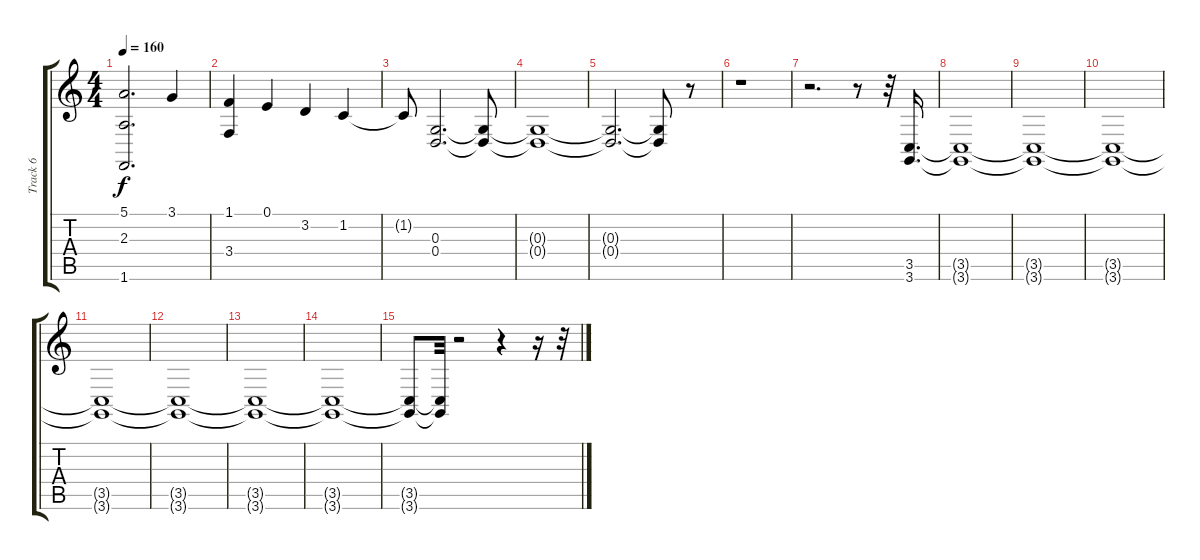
\track ("Track 6" "Track 6") {instrument stringensemble1}
\staff {score tabs}
\tuning (E4 B3 G3 D3 A2 E2) {hide}
\ts (4 4)
\tempo 160
\clef g2
\ks c
(5.1 2.3 1.6).2{d dy f} 3.1.4 |
(1.1 3.4).4 0.1.4 3.2.4 1.2.4 |
1.2{t}.8 (0.3 0.4).2{d} (0.3{t} 0.4{t}).8 |
(0.3{t} 0.4{t}).1 |
(0.3{t} 0.4{t}).2{d} (0.3{t} 0.4{t}).8 r.8 |
r.1 |
r.2{d} r.8 r.32 (3.5 3.6).16{d} |
(3.5{t} 3.6{t}).1 |
(3.5{t} 3.6{t}).1 |
(3.5{t} 3.6{t}).1 |
(3.5{t} 3.6{t}).1 |
(3.5{t} 3.6{t}).1 |
(3.5{t} 3.6{t}).1 |
(3.5{t} 3.6{t}).1 |
(3.5{t} 3.6{t}).8 (3.5{t} 3.6{t}).32 r.2 r.4 r.16 r.32
